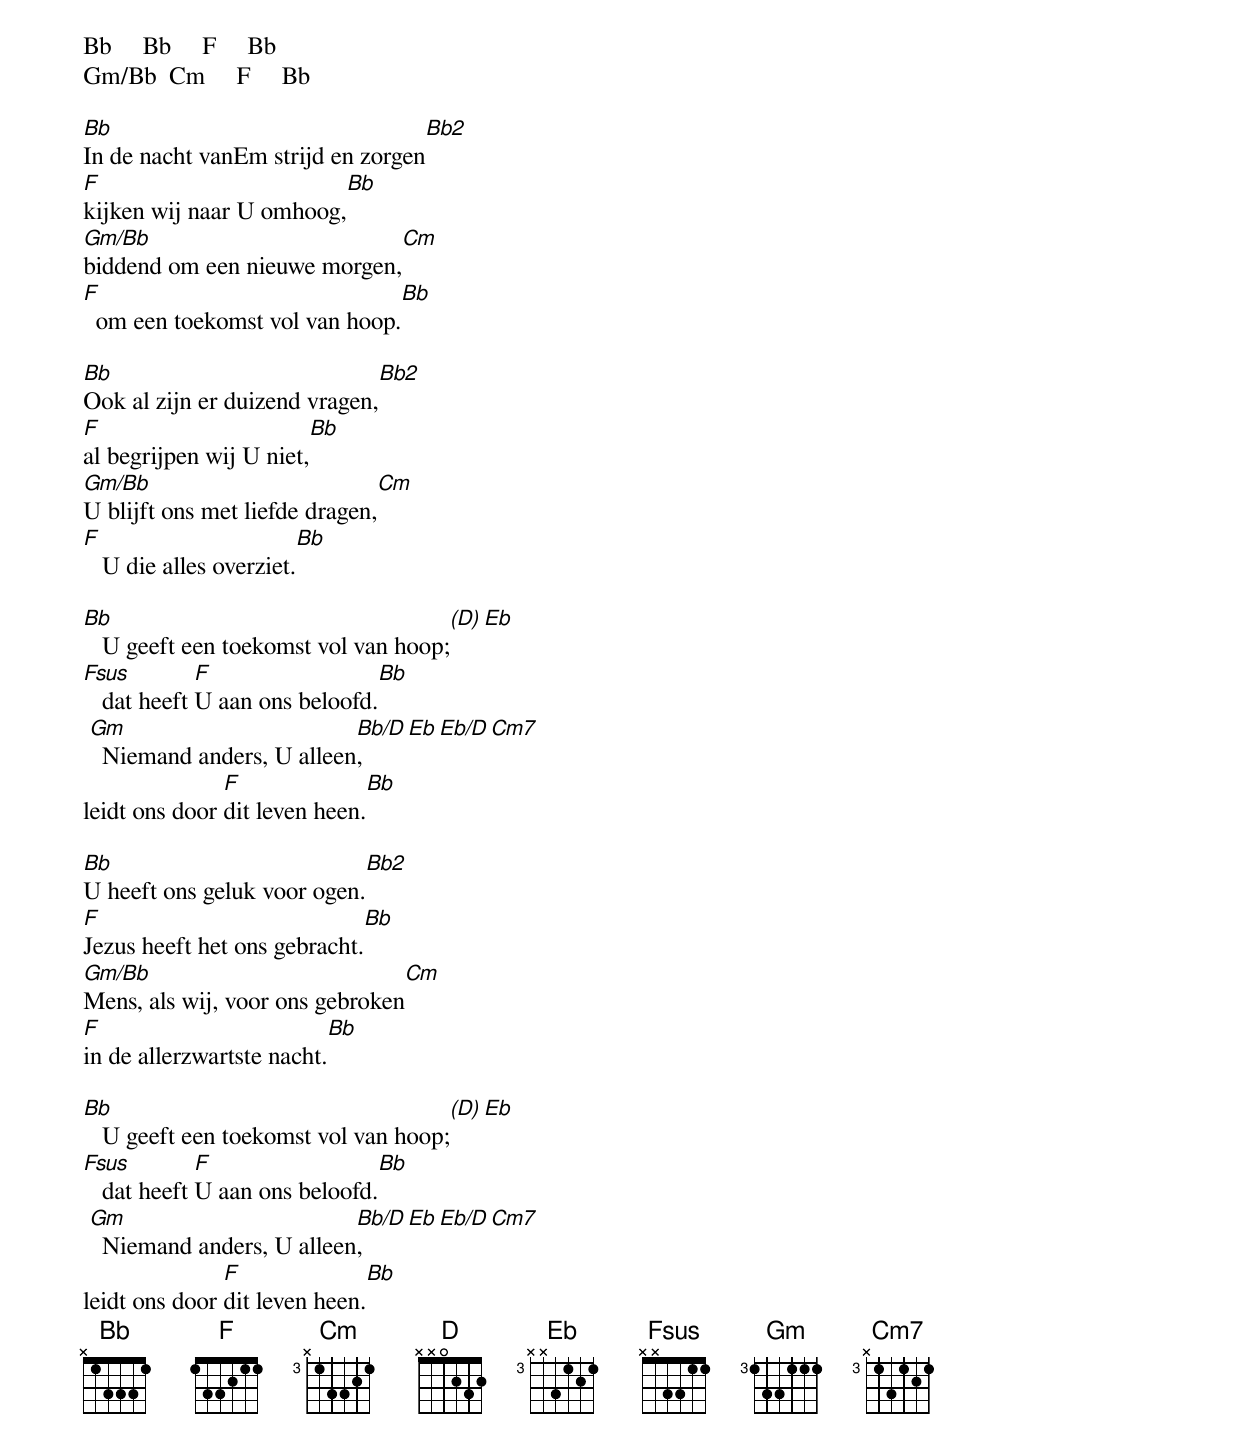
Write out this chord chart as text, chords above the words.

Bb     Bb     F     Bb
Gm/Bb  Cm     F     Bb

Bb                                     Bb2
In de nacht vanEm strijd en zorgen
F                               Bb
kijken wij naar U omhoog,
Gm/Bb                             Cm
biddend om een nieuwe morgen,
F                                          Bb
  om een toekomst vol van hoop.

Bb                                     Bb2
Ook al zijn er duizend vragen,
F                               Bb
al begrijpen wij U niet,
Gm/Bb                             Cm
U blijft ons met liefde dragen,
F                           Bb
   U die alles overziet.

Bb                                   (D)        Eb
   U geeft een toekomst vol van hoop;
Fsus         F                    Bb
   dat heeft U aan ons beloofd.
 Gm                        Bb/D  Eb  Eb/D Cm7
   Niemand anders, U alleen,
               F                    Bb
leidt ons door dit leven heen.

Bb                                     Bb2
U heeft ons geluk voor ogen.
F                               Bb
Jezus heeft het ons gebracht.
Gm/Bb                             Cm
Mens, als wij, voor ons gebroken
F                           Bb
in de allerzwartste nacht.

Bb                                   (D)        Eb
   U geeft een toekomst vol van hoop;
Fsus         F                    Bb
   dat heeft U aan ons beloofd.
 Gm                        Bb/D  Eb  Eb/D Cm7
   Niemand anders, U alleen,
               F                    Bb
leidt ons door dit leven heen.
